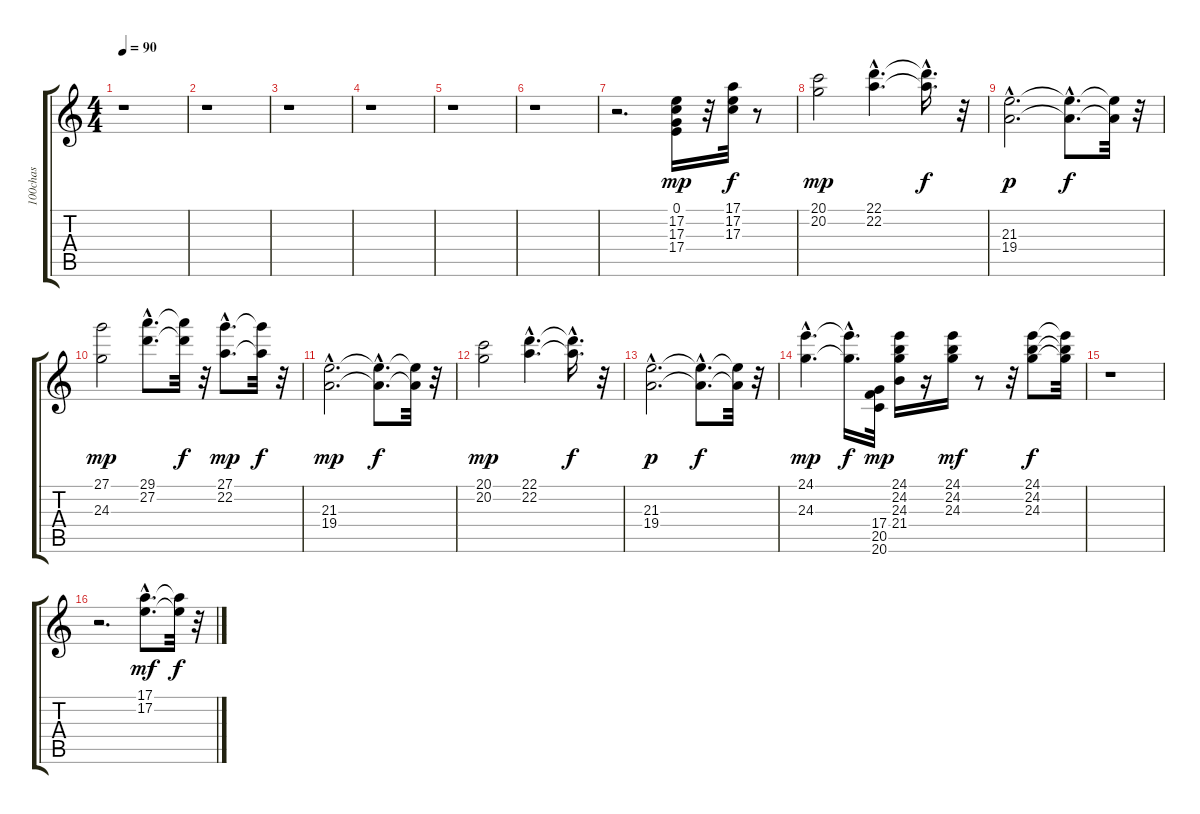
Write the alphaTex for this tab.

\track ("100chas" "100chas") {instrument rockorgan}
\staff {score tabs}
\tuning (E4 B3 G3 D3 A2 E2) {hide}
\ts (4 4)
\tempo 90
\clef g2
\ks c
r.1{dy mf} |
r.1 |
r.1 |
r.1 |
r.1 |
r.1 |
r.2{d} (0.1 17.2 17.3 17.4).16{dy mp} r.32 (17.1 17.2 17.3).32{dy f} r.8 |
(20.1 20.2).2{dy mp} (22.1{hac} 22.2{hac}).4{d} (22.1{hac t} 22.2{hac t}).16{d dy f} r.32 |
(21.3{hac} 19.4{hac}).2{d dy p} (21.3{hac t} 19.4{hac t}).8{d dy f} (21.3{t} 19.4{t}).32 r.32 |
(27.1 24.3).2{dy mp} (29.1{hac} 27.2{hac}).8{d} (29.1{t} 27.2{t}).32{dy f} r.32 (27.1{hac} 22.2{hac}).8{d dy mp} (27.1{t} 22.2{t}).32{dy f} r.32 |
(21.3{hac} 19.4{hac}).2{d dy mp} (21.3{hac t} 19.4{hac t}).8{d dy f} (21.3{t} 19.4{t}).32 r.32 |
(20.1 20.2).2{dy mp} (22.1{hac} 22.2{hac}).4{d} (22.1{hac t} 22.2{hac t}).16{d dy f} r.32 |
(21.3{hac} 19.4{hac}).2{d dy p} (21.3{hac t} 19.4{hac t}).8{d dy f} (21.3{t} 19.4{t}).32 r.32 |
(24.1{hac} 24.3{hac}).4{d dy mp} (24.1{hac t} 24.3{hac t}).16{d dy f} (17.4 20.5 20.6).32{dy mp} (24.1 24.2 24.3 21.4).16 r.16 (24.1 24.2 24.3).16{dy mf} r.8 r.32 (24.1 24.2 24.3).8{dy f} (24.1{t} 24.2{t} 24.3{t}).32 |
r.1 |
r.2{d} (17.1{hac} 17.2{hac}).8{d dy mf} (17.1{t} 17.2{t}).32{dy f} r.32
